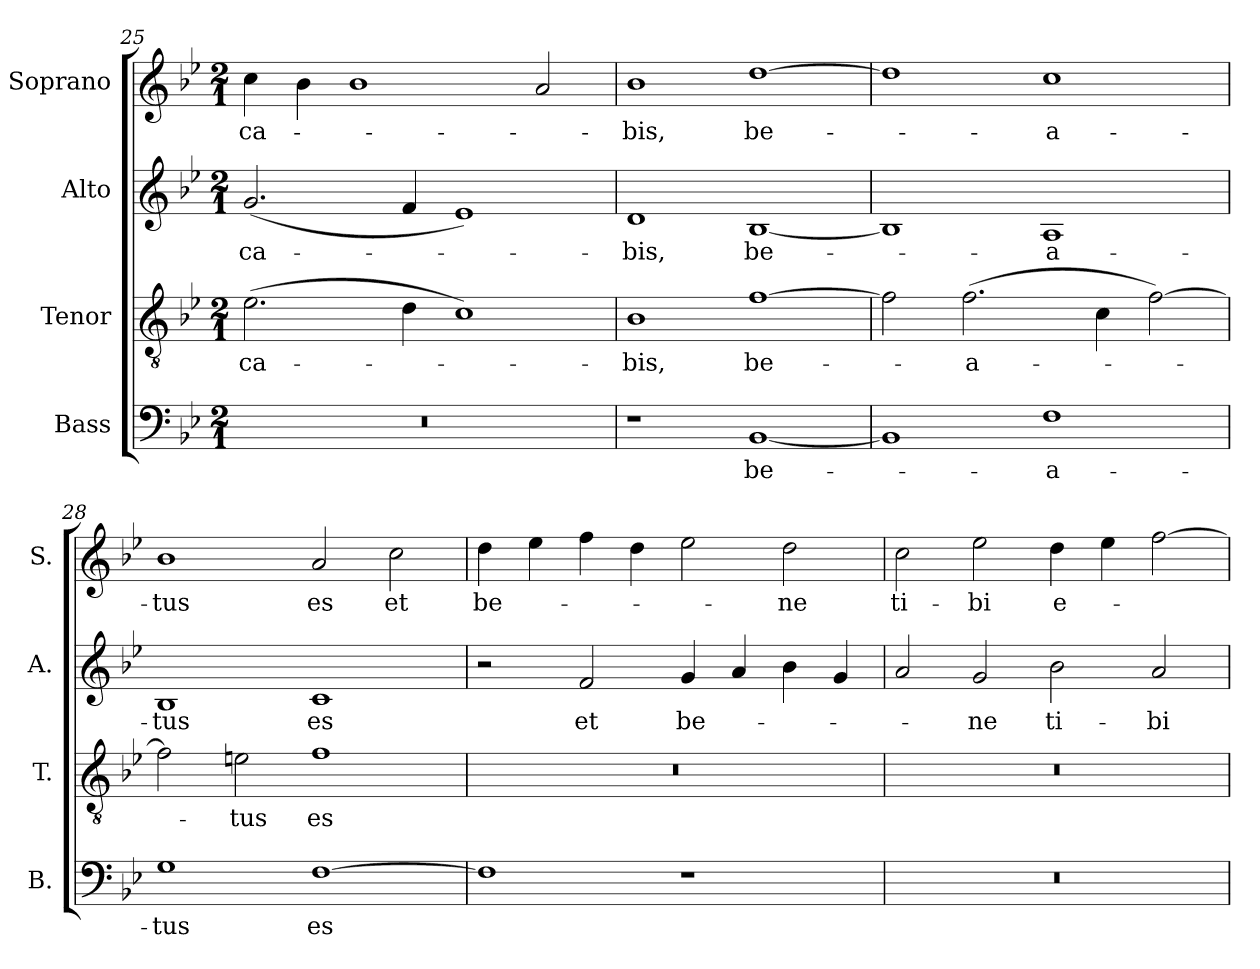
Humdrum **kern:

**kern	**text	**kern	**text	**kern	**text	**kern	**text
*part4	*part4	*part3	*part3	*part2	*part2	*part1	*part1
*staff4	*staff4	*staff3	*staff3	*staff2	*staff2	*staff1	*staff1
*I"Bass	*	*I"Tenor	*	*I"Alto	*	*I"Soprano	*
*I'B.	*	*I'T.	*	*I'A.	*	*I'S.	*
*clefF4	*	*clefGv2	*	*clefG2	*	*clefG2	*
*	*	*ITrd7c12	*	*	*	*	*
*k[b-e-]	*	*k[b-e-]	*	*k[b-e-]	*	*k[b-e-]	*
*B-:	*	*B-:	*	*B-:	*	*B-:	*
*M2/1	*	*M2/1	*	*M2/1	*	*M2/1	*
=25	=25	=25	=25	=25	=25	=25	=25
!LO:N:vis=1	!	!	!	!	!	!	!
!	!	!	!LO:LY:b:color=#000000	!	!	!	!
!	!	!	!	!	!LO:LY:b:color=#000000	!	!
!	!	!	!	!	!	!	!LO:LY:b:color=#000000
0r	.	(2.E-i\	-ca-	(2.gi/	-ca-	4cci\	-ca-
.	.	.	.	.	.	4b-i\	.
.	.	.	.	.	.	1b-i	.
.	.	4Di\	.	4fi/	.	.	.
.	.	1Ci)	.	1e-i)	.	.	.
.	.	.	.	.	.	2ai/	.
=26	=26	=26	=26	=26	=26	=26	=26
!	!	!	!LO:LY:b:color=#000000	!	!	!	!
!	!	!	!	!	!LO:LY:b:color=#000000	!	!
!	!	!	!	!	!	!	!LO:LY:b:color=#000000
1r	.	1BB-i	-bis,	1di	-bis,	1b-i	-bis,
!	!LO:LY:b:color=#000000	!	!	!	!	!	!
!	!	!	!LO:LY:b:color=#000000	!	!	!	!
!	!	!	!	!	!LO:LY:b:color=#000000	!	!
!	!	!	!	!	!	!	!LO:LY:b:color=#000000
[1BB-i	be-	[1Fi	be-	[1B-i	be-	[1ddi	be-
=27	=27	=27	=27	=27	=27	=27	=27
1BB-i]	.	2Fi\]	.	1B-i]	.	1ddi]	.
!	!	!	!LO:LY:b:color=#000000	!	!	!	!
.	.	(2.Fi\	-a-	.	.	.	.
!	!LO:LY:b:color=#000000	!	!	!	!	!	!
!	!	!	!	!	!LO:LY:b:color=#000000	!	!
!	!	!	!	!	!	!	!LO:LY:b:color=#000000
1Fi	-a-	.	.	1Ai	-a-	1cci	-a-
.	.	4Ci\	.	.	.	.	.
.	.	[2Fi\)	.	.	.	.	.
=28	=28	=28	=28	=28	=28	=28	=28
!	!LO:LY:b:color=#000000	!	!	!	!	!	!
!	!	!	!	!	!LO:LY:b:color=#000000	!	!
!	!	!	!	!	!	!	!LO:LY:b:color=#000000
1Gi	-tus	2Fi\]	.	1B-i	-tus	1b-i	-tus
!	!	!	!LO:LY:b:color=#000000	!	!	!	!
.	.	2Eni\	-tus	.	.	.	.
!	!LO:LY:b:color=#000000	!	!	!	!	!	!
!	!	!	!LO:LY:b:color=#000000	!	!	!	!
!	!	!	!	!	!LO:LY:b:color=#000000	!	!
!	!	!	!	!	!	!	!LO:LY:b:color=#000000
[1Fi	es	1Fi	es	1ci	es	2ai/	es
!	!	!	!	!	!	!	!LO:LY:b:color=#000000
.	.	.	.	.	.	2cci\	et
=29	=29	=29	=29	=29	=29	=29	=29
!	!	!LO:N:vis=1	!	!	!	!	!
!	!	!	!	!	!	!	!LO:LY:b:color=#000000
1Fi]	.	0r	.	2r	.	4ddi\	be-
.	.	.	.	.	.	4ee-i\	.
!	!	!	!	!	!LO:LY:b:color=#000000	!	!
.	.	.	.	2fi/	et	4ffi\	.
.	.	.	.	.	.	4ddi\	.
!	!	!	!	!	!LO:LY:b:color=#000000	!	!
1r	.	.	.	4gi/	be-	2ee-i\	.
.	.	.	.	4ai/	.	.	.
!	!	!	!	!	!	!	!LO:LY:b:color=#000000
.	.	.	.	4b-i\	.	2ddi\	-ne
.	.	.	.	4gi/	.	.	.
=30	=30	=30	=30	=30	=30	=30	=30
!LO:N:vis=1	!	!LO:N:vis=1	!	!	!	!	!
!	!	!	!	!	!	!	!LO:LY:b:color=#000000
0r	.	0r	.	2ai/	.	2cci\	ti-
!	!	!	!	!	!LO:LY:b:color=#000000	!	!
!	!	!	!	!	!	!	!LO:LY:b:color=#000000
.	.	.	.	2gi/	-ne	2ee-i\	-bi
!	!	!	!	!	!LO:LY:b:color=#000000	!	!
!	!	!	!	!	!	!	!LO:LY:b:color=#000000
.	.	.	.	2b-i\	ti-	4ddi\	e-
.	.	.	.	.	.	4ee-i\	.
!	!	!	!	!	!LO:LY:b:color=#000000	!	!
.	.	.	.	2ai/	-bi	[2ffi\	.
=	=	=	=	=	=	=	=
*-	*-	*-	*-	*-	*-	*-	*-
